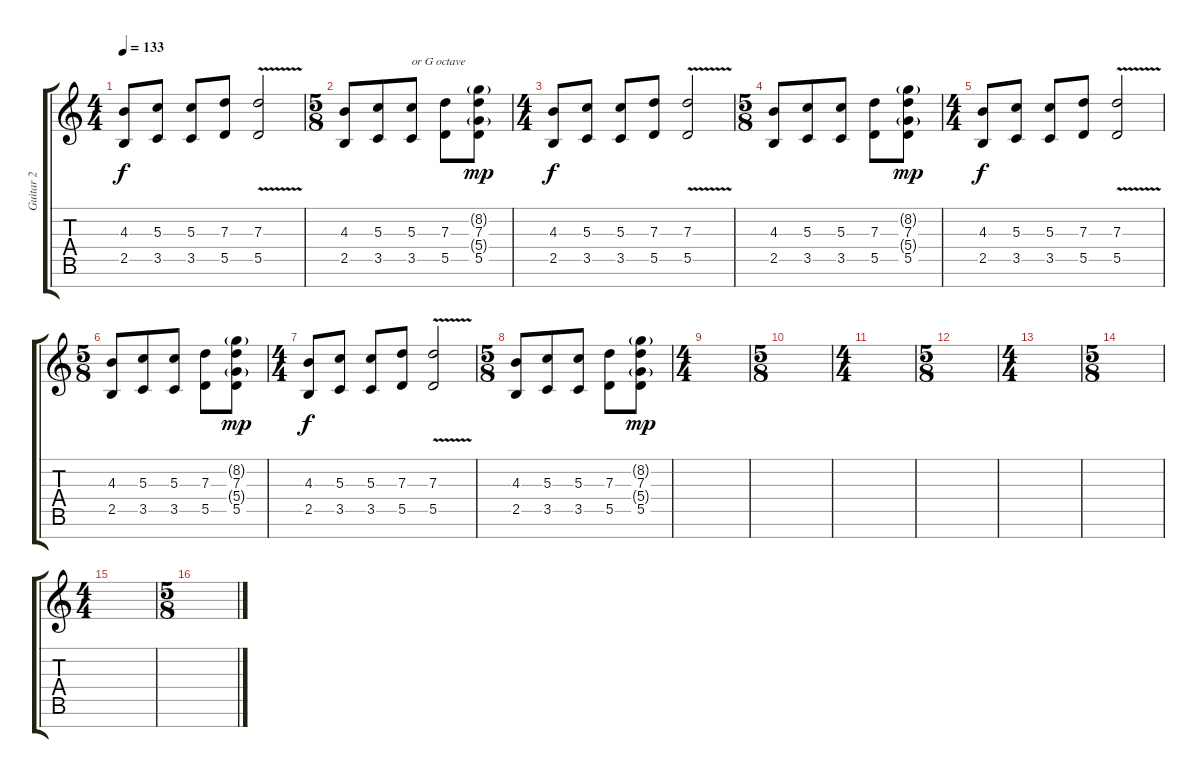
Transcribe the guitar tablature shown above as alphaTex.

\track ("Guitar 2" "Guitar 2") {instrument distortionguitar}
\staff {score tabs}
\tuning (E4 B3 G3 D3 A2 E2 B1) {hide}
\ts (4 4)
\tempo 133
\clef g2
\ks c
(4.3 2.5).8{dy f} (5.3 3.5).8 (5.3 3.5).8 (7.3 5.5).8 (7.3{v} 5.5{v}).2 |
\ts (5 8)
(4.3 2.5).8 (5.3 3.5).8 (5.3 3.5).8{txt "or G octave"} (7.3 5.5).8 (8.2{g} 7.3 5.4{g} 5.5).8{dy mp} |
\ts (4 4)
(4.3 2.5).8{dy f} (5.3 3.5).8 (5.3 3.5).8 (7.3 5.5).8 (7.3{v} 5.5{v}).2 |
\ts (5 8)
(4.3 2.5).8 (5.3 3.5).8 (5.3 3.5).8 (7.3 5.5).8 (8.2{g} 7.3 5.4{g} 5.5).8{dy mp} |
\ts (4 4)
(4.3 2.5).8{dy f} (5.3 3.5).8 (5.3 3.5).8 (7.3 5.5).8 (7.3{v} 5.5{v}).2 |
\ts (5 8)
(4.3 2.5).8 (5.3 3.5).8 (5.3 3.5).8 (7.3 5.5).8 (8.2{g} 7.3 5.4{g} 5.5).8{dy mp} |
\ts (4 4)
(4.3 2.5).8{dy f} (5.3 3.5).8 (5.3 3.5).8 (7.3 5.5).8 (7.3{v} 5.5{v}).2 |
\ts (5 8)
(4.3 2.5).8 (5.3 3.5).8 (5.3 3.5).8 (7.3 5.5).8 (8.2{g} 7.3 5.4{g} 5.5).8{dy mp} |
\ts (4 4)
|
\ts (5 8)
|
\ts (4 4)
|
\ts (5 8)
|
\ts (4 4)
|
\ts (5 8)
|
\ts (4 4)
|
\ts (5 8)
